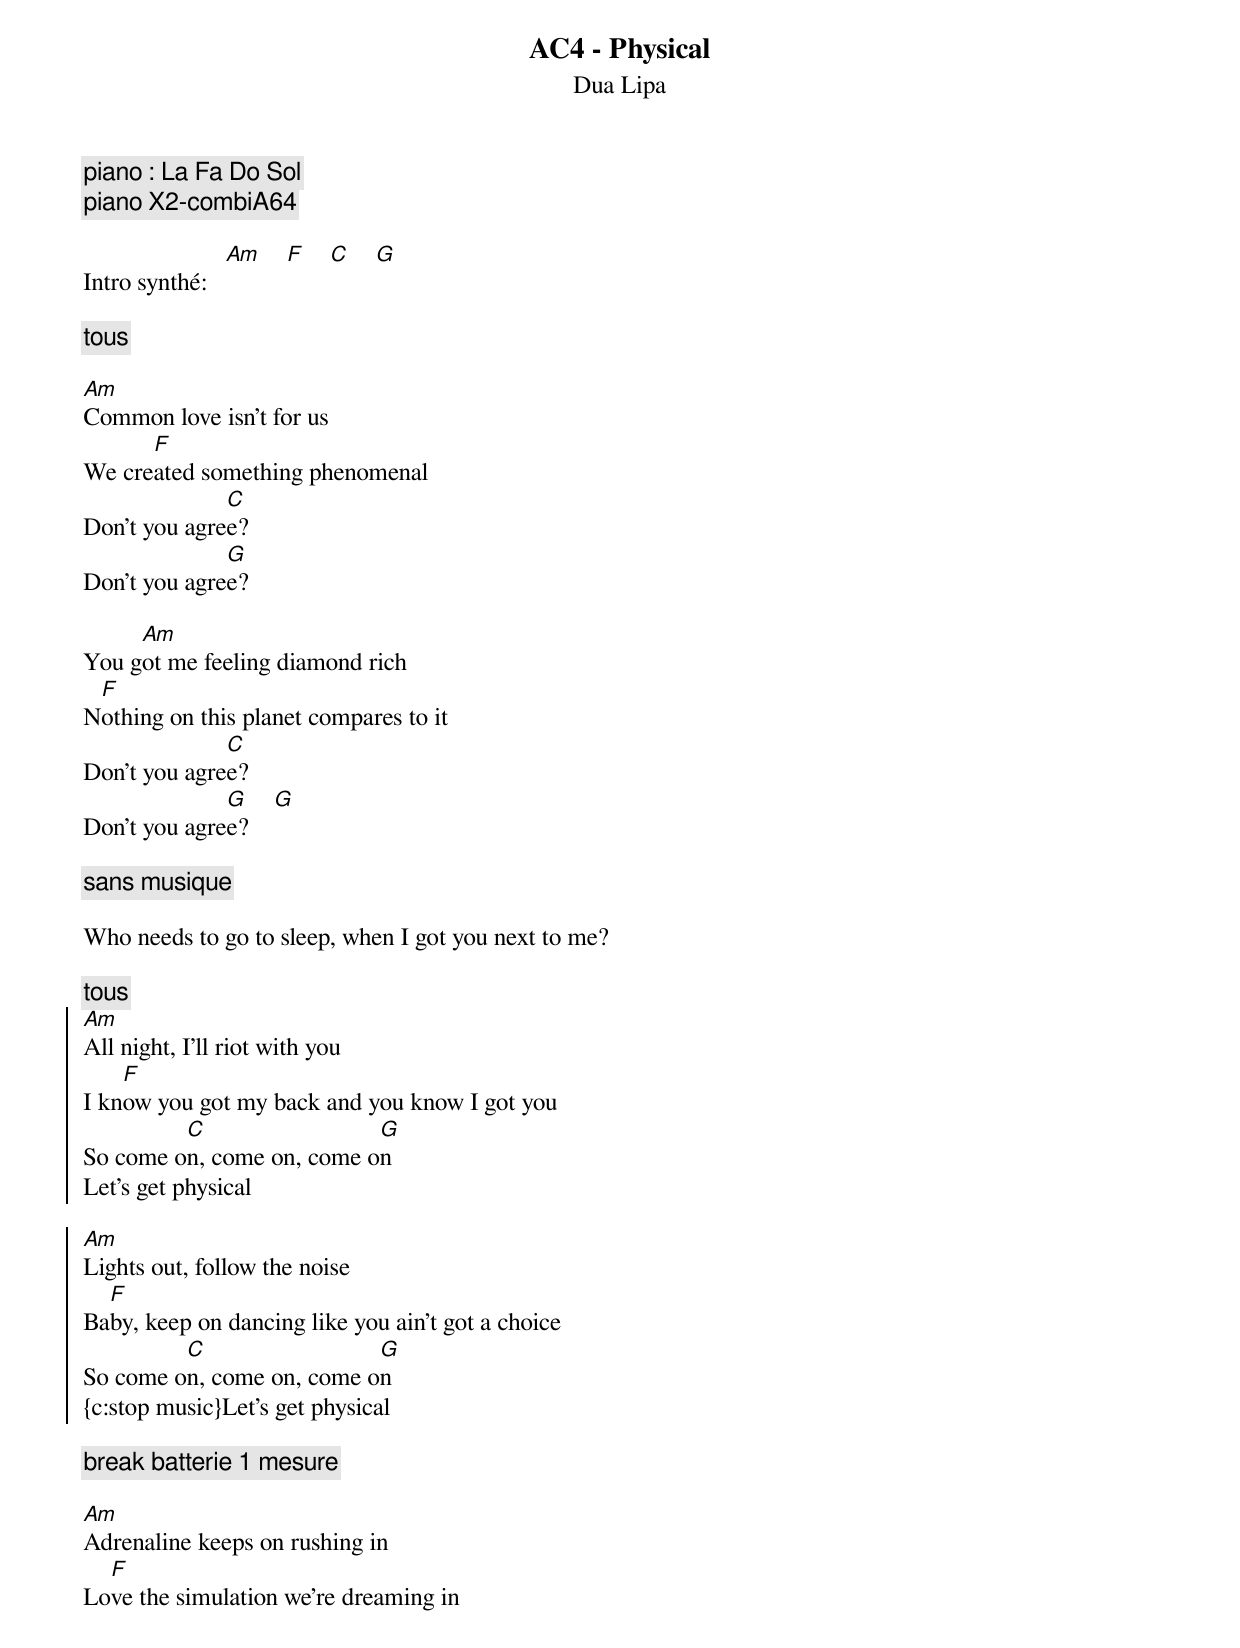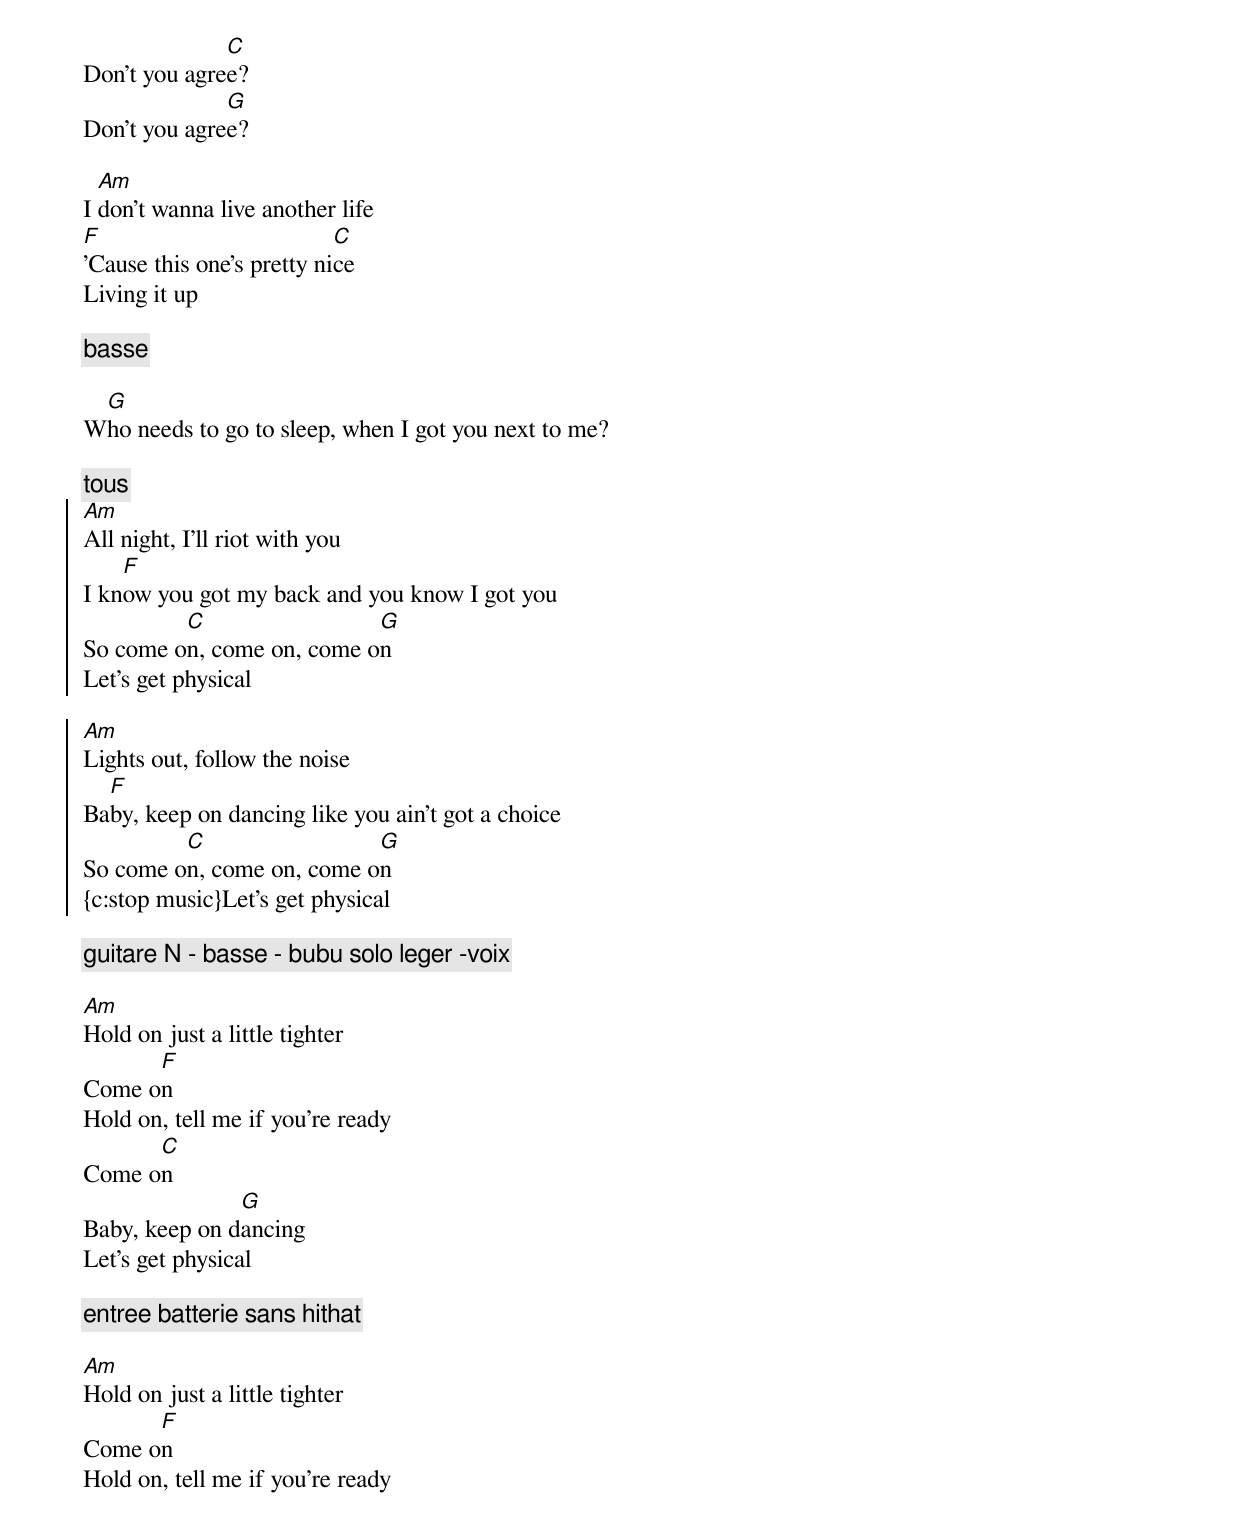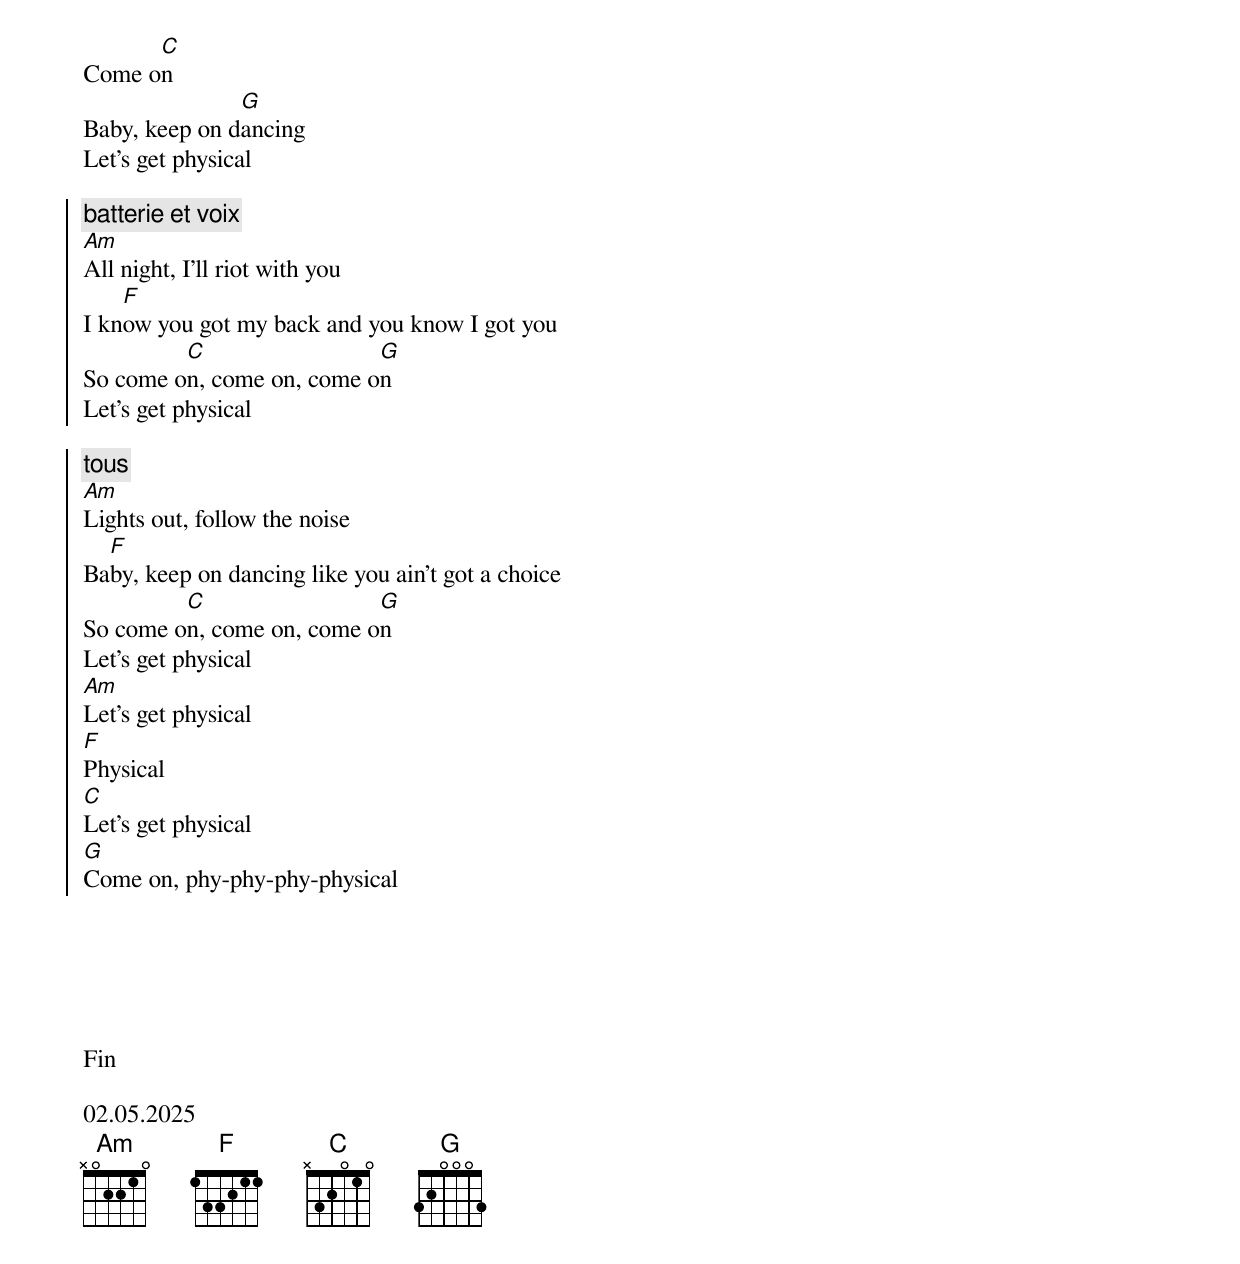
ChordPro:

{title: AC4 - Physical}
{subtitle: Dua Lipa}
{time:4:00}
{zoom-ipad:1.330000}

{c:piano : La Fa Do Sol}
{c:piano X2-combiA64}

Intro synthé:   [Am]    [F]    [C]    [G]

{c:tous}

[Am]Common love isn't for us
We cre[F]ated something phenomenal
Don't you agre[C]e?
Don't you agre[G]e?

You g[Am]ot me feeling diamond rich
N[F]othing on this planet compares to it
Don't you agre[C]e?
Don't you agre[G]e?    [G]

{c:sans musique}

Who needs to go to sleep, when I got you next to me?

{c:tous}
{soc}
[Am]All night, I'll riot with you
I kn[F]ow you got my back and you know I got you
So come o[C]n, come on, come o[G]n
Let's get physical

[Am]Lights out, follow the noise
Ba[F]by, keep on dancing like you ain't got a choice
So come o[C]n, come on, come o[G]n
{c:stop music}Let's get physical
{eoc}

{c:break batterie 1 mesure}

[Am]Adrenaline keeps on rushing in
Lo[F]ve the simulation we're dreaming in
Don't you agre[C]e?
Don't you agre[G]e?

I [Am]don't wanna live another life
[F]'Cause this one's pretty ni[C]ce
Living it up

{c:basse}

W[G]ho needs to go to sleep, when I got you next to me?

{c:tous}
{soc}
[Am]All night, I'll riot with you
I kn[F]ow you got my back and you know I got you
So come o[C]n, come on, come o[G]n
Let's get physical

[Am]Lights out, follow the noise
Ba[F]by, keep on dancing like you ain't got a choice
So come o[C]n, come on, come o[G]n
{c:stop music}Let's get physical
{eoc}

{c:guitare N - basse - bubu solo leger -voix}

[Am]Hold on just a little tighter
Come o[F]n
Hold on, tell me if you're ready
Come o[C]n
Baby, keep on d[G]ancing
Let's get physical

{c:entree batterie sans hithat}

[Am]Hold on just a little tighter
Come o[F]n
Hold on, tell me if you're ready
Come o[C]n
Baby, keep on d[G]ancing
Let's get physical

{soc}
{c:batterie et voix}
[Am]All night, I'll riot with you
I kn[F]ow you got my back and you know I got you
So come o[C]n, come on, come o[G]n
Let's get physical

{c:tous}
[Am]Lights out, follow the noise
Ba[F]by, keep on dancing like you ain't got a choice
So come o[C]n, come on, come o[G]n
Let's get physical
[Am]Let's get physical
[F]Physical
[C]Let's get physical
[G]Come on, phy-phy-phy-physical
{eoc}






Fin

02.05.2025
